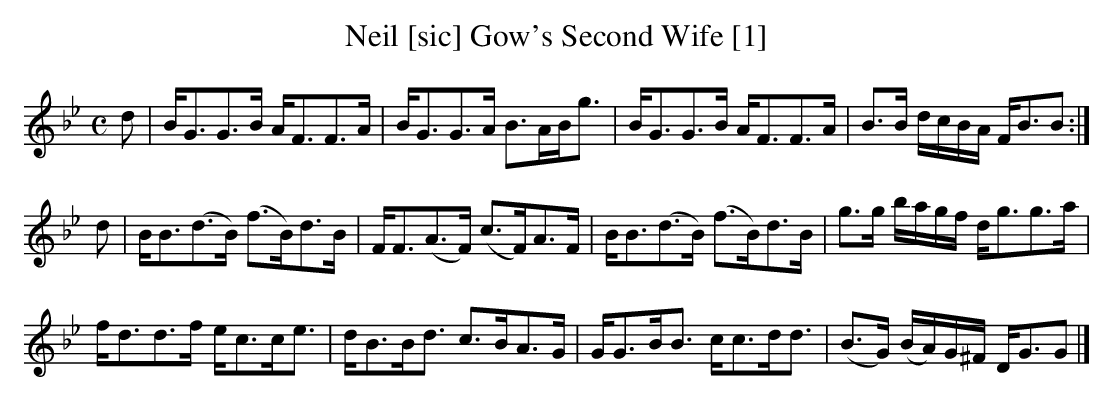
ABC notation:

X:1
T:Neil [sic] Gow's Second Wife [1]
M:C
L:1/8
K:Gmin
d|B<GG>B A<FF>A|B<GG>A B>AB<g|B<GG>B A<FF>A|B>B d/c/B/A/ F<BB:|
d|B<B(d>B) (f>B)d>B|F<F(A>F) (c>F)A>F|B<B(d>B) (f>B)d>B|g>g b/a/g/f/ d<gg>a|
f<D'D'>f e<cc<e| d<BB<d c>BA>G|G<GB<B c<cd<d|(B>G) (B/A/)G/^F/ D<GG|]
